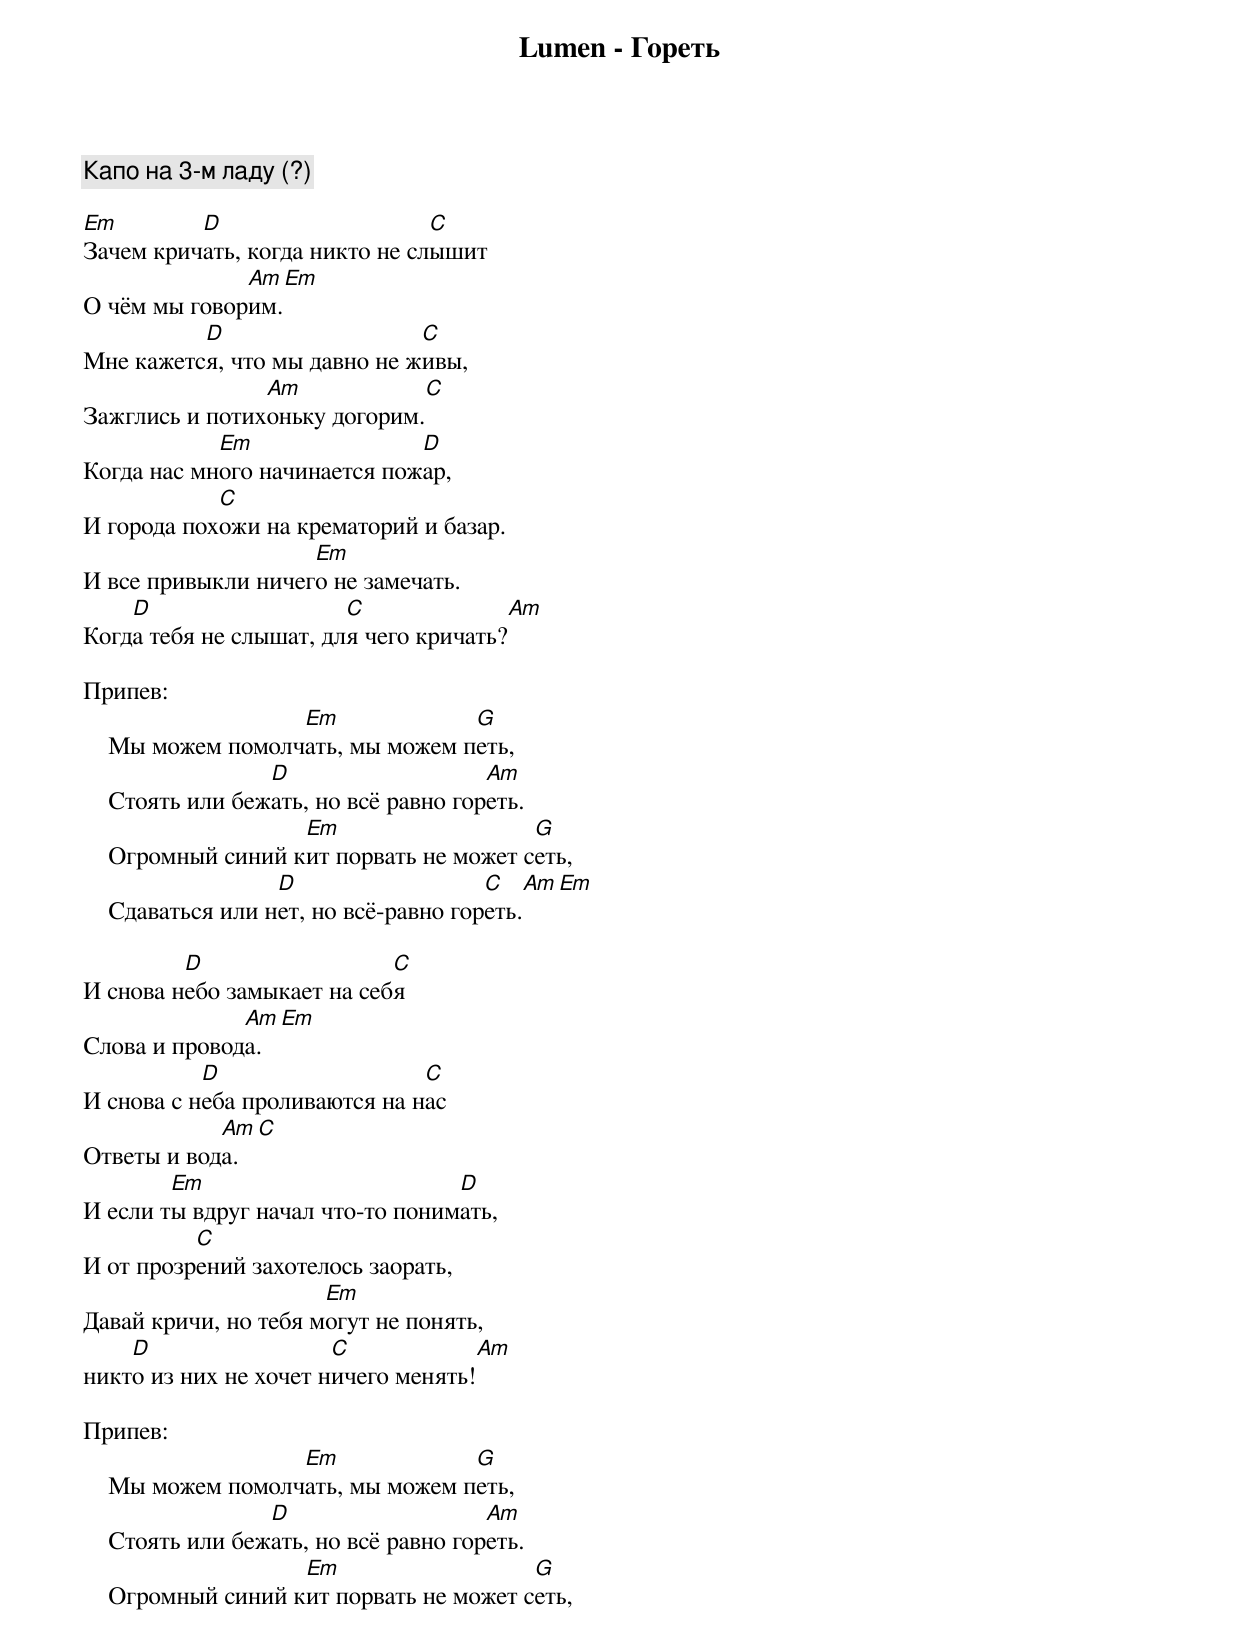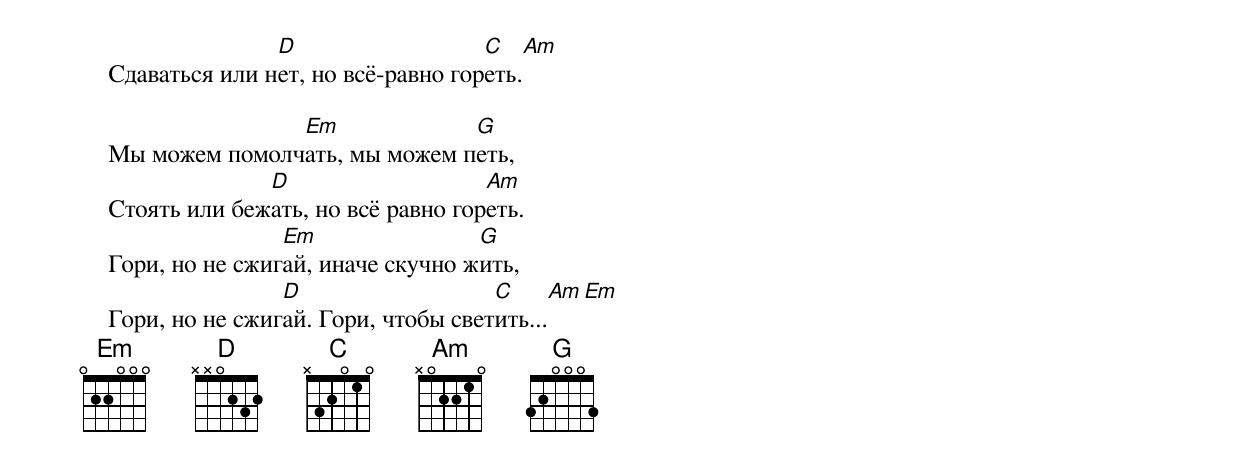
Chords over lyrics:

Lumen - Гореть

Капо на 3-м ладу (?)

Em        D                     C
Зачем кричать, когда никто не слышит
              Am    Em
О чём мы говорим.
          D                   C
Мне кажется, что мы давно не живы,
                Am                C
Зажглись и потихоньку догорим.
            Em                D
Когда нас много начинается пожар,
            C
И города похожи на крематорий и базар.
                    Em
И все привыкли ничего не замечать.
    D                   C                  Am
Когда тебя не слышат, для чего кричать?

Припев:
                   Em             G
    Мы можем помолчать, мы можем петь,
                  D                    Am
    Стоять или бежать, но всё равно гореть.
                    Em                   G
    Огромный синий кит порвать не может сеть,
                   D                   C      Am    Em
    Сдаваться или нет, но всё-равно гореть.

         D                  C
И снова небо замыкает на себя
              Am     Em
Слова и провода.
           D                   C
И снова с неба проливаются на нас
            Am    C
Ответы и вода.
        Em                        D
И если ты вдруг начал что-то понимать,
          C
И от прозрений захотелось заорать,
                      Em
Давай кричи, но тебя могут не понять,
    D                  C                Am
никто из них не хочет ничего менять!

Припев:
                   Em             G
    Мы можем помолчать, мы можем петь,
                  D                    Am
    Стоять или бежать, но всё равно гореть.
                    Em                   G
    Огромный синий кит порвать не может сеть,
                   D                   C      Am
    Сдаваться или нет, но всё-равно гореть.

                   Em             G
    Мы можем помолчать, мы можем петь,
                  D                    Am
    Стоять или бежать, но всё равно гореть.
                    Em                G
    Гори, но не сжигай, иначе скучно жить,
                    D                   C      Am    Em
    Гори, но не сжигай. Гори, чтобы светить...
